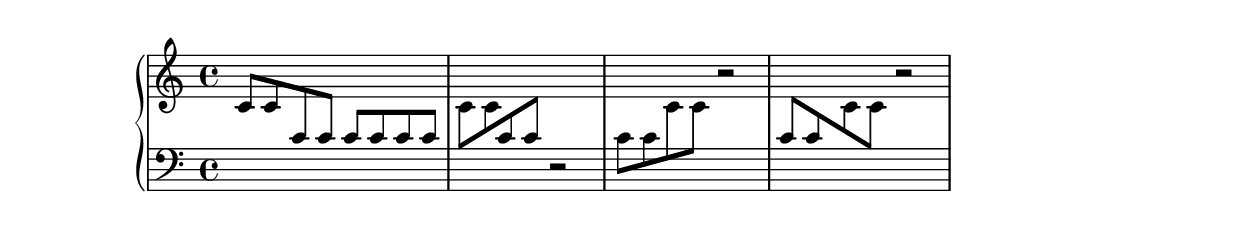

\version "2.4.0"
\header{
texidoc="
Beams can be typeset over fixed distance aligned staves, beam
beautification does not really work, but knees do. Beams should be
behave well, wherever the switching point is.
"
}
\score{
	\context PianoStaff <<
	\context Staff = "one" \relative c'{
		\stemUp  c8[ c \change Staff=two \stemUp c c]
		 c[ c c c]
		\change Staff=one
		\stemDown  c8[ c \change Staff=two \stemUp c c]
		r2
		\stemDown  c8[ c \change Staff=one \stemDown c c]
		r2
		\change Staff=two
		\stemUp  c8[ c \change Staff=one \stemDown c c]
		r2
	}
	\context Staff = "two" \relative c'{
		\clef bass
		s1
		s1
		s1
		s1
	}
	>>
}


